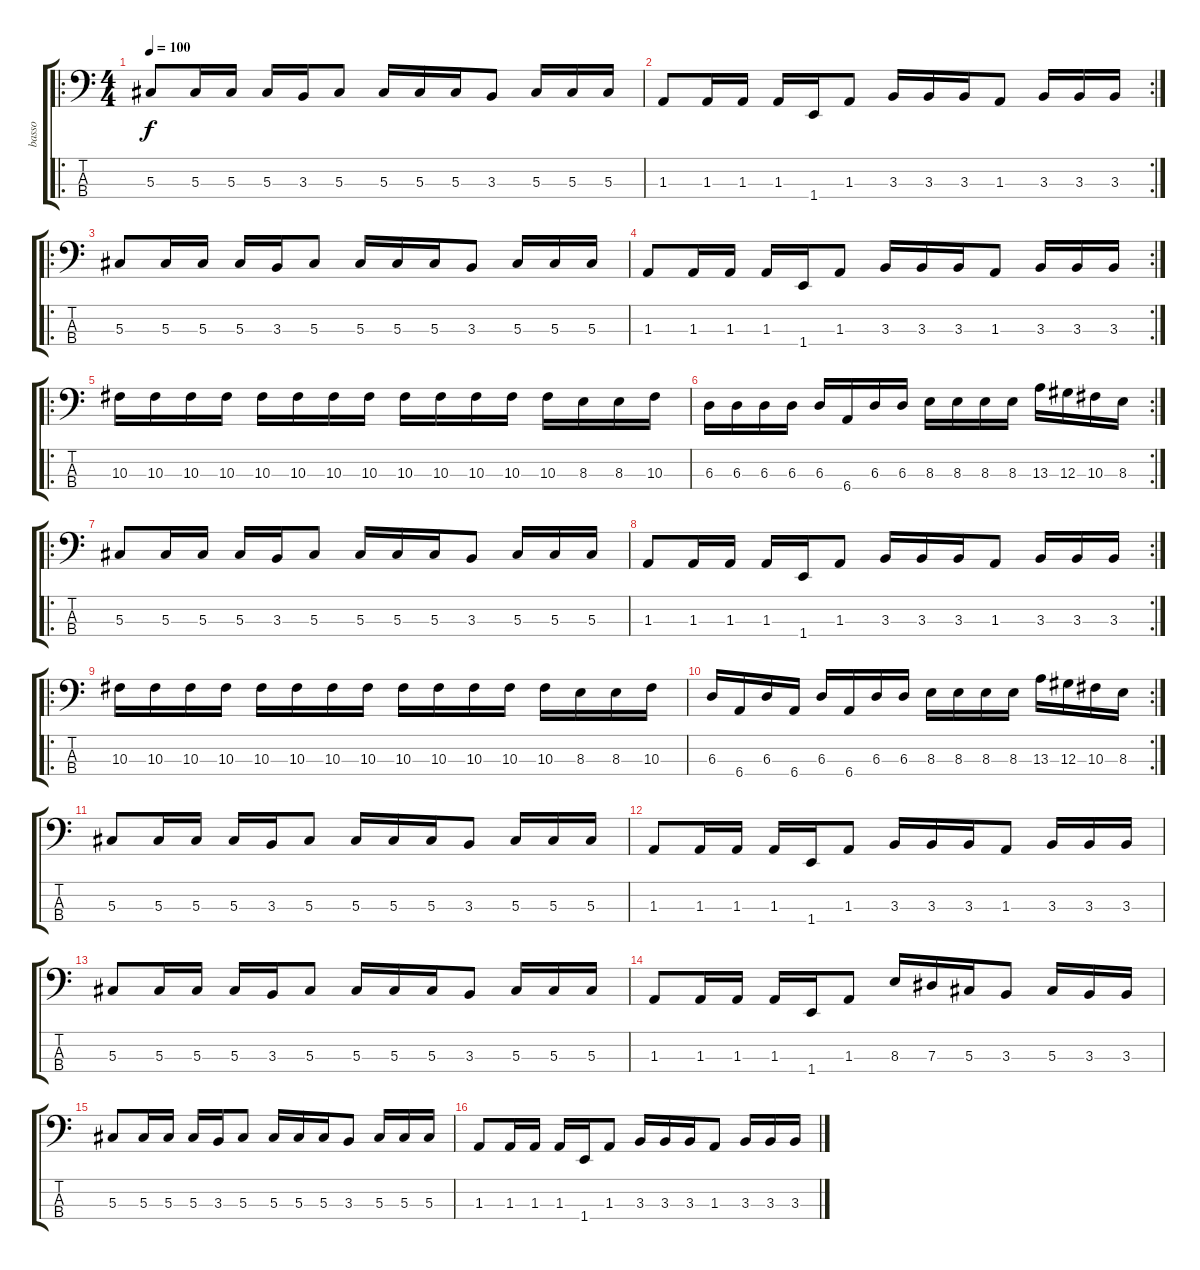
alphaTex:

\track ("basso" "basso") {instrument electricbasspick}
\staff {score tabs}
\tuning (Gb2 Db2 Ab1 Eb1) {hide}
\ro
\ts (4 4)
\tempo 100
\clef f4
\ks c
5.3.8{dy f} 5.3.16 5.3.16 5.3.16 3.3.16 5.3.8 5.3.16 5.3.16 5.3.16 3.3.8 5.3.16 5.3.16 5.3.16 |
\rc 2
1.3.8 1.3.16 1.3.16 1.3.16 1.4.16 1.3.8 3.3.16 3.3.16 3.3.16 1.3.8 3.3.16 3.3.16 3.3.16 |
\ro
5.3.8 5.3.16 5.3.16 5.3.16 3.3.16 5.3.8 5.3.16 5.3.16 5.3.16 3.3.8 5.3.16 5.3.16 5.3.16 |
\rc 2
1.3.8 1.3.16 1.3.16 1.3.16 1.4.16 1.3.8 3.3.16 3.3.16 3.3.16 1.3.8 3.3.16 3.3.16 3.3.16 |
\ro
10.3.16 10.3.16 10.3.16 10.3.16 10.3.16 10.3.16 10.3.16 10.3.16 10.3.16 10.3.16 10.3.16 10.3.16 10.3.16 8.3.16 8.3.16 10.3.16 |
\rc 2
6.3.16 6.3.16 6.3.16 6.3.16 6.3.16 6.4.16 6.3.16 6.3.16 8.3.16 8.3.16 8.3.16 8.3.16 13.3.16 12.3.16 10.3.16 8.3.16 |
\ro
5.3.8 5.3.16 5.3.16 5.3.16 3.3.16 5.3.8 5.3.16 5.3.16 5.3.16 3.3.8 5.3.16 5.3.16 5.3.16 |
\rc 2
1.3.8 1.3.16 1.3.16 1.3.16 1.4.16 1.3.8 3.3.16 3.3.16 3.3.16 1.3.8 3.3.16 3.3.16 3.3.16 |
\ro
10.3.16 10.3.16 10.3.16 10.3.16 10.3.16 10.3.16 10.3.16 10.3.16 10.3.16 10.3.16 10.3.16 10.3.16 10.3.16 8.3.16 8.3.16 10.3.16 |
\rc 2
6.3.16 6.4.16 6.3.16 6.4.16 6.3.16 6.4.16 6.3.16 6.3.16 8.3.16 8.3.16 8.3.16 8.3.16 13.3.16 12.3.16 10.3.16 8.3.16 |
5.3.8 5.3.16 5.3.16 5.3.16 3.3.16 5.3.8 5.3.16 5.3.16 5.3.16 3.3.8 5.3.16 5.3.16 5.3.16 |
1.3.8 1.3.16 1.3.16 1.3.16 1.4.16 1.3.8 3.3.16 3.3.16 3.3.16 1.3.8 3.3.16 3.3.16 3.3.16 |
5.3.8 5.3.16 5.3.16 5.3.16 3.3.16 5.3.8 5.3.16 5.3.16 5.3.16 3.3.8 5.3.16 5.3.16 5.3.16 |
1.3.8 1.3.16 1.3.16 1.3.16 1.4.16 1.3.8 8.3.16 7.3.16 5.3.16 3.3.8 5.3.16 3.3.16 3.3.16 |
5.3.8 5.3.16 5.3.16 5.3.16 3.3.16 5.3.8 5.3.16 5.3.16 5.3.16 3.3.8 5.3.16 5.3.16 5.3.16 |
1.3.8 1.3.16 1.3.16 1.3.16 1.4.16 1.3.8 3.3.16 3.3.16 3.3.16 1.3.8 3.3.16 3.3.16 3.3.16
